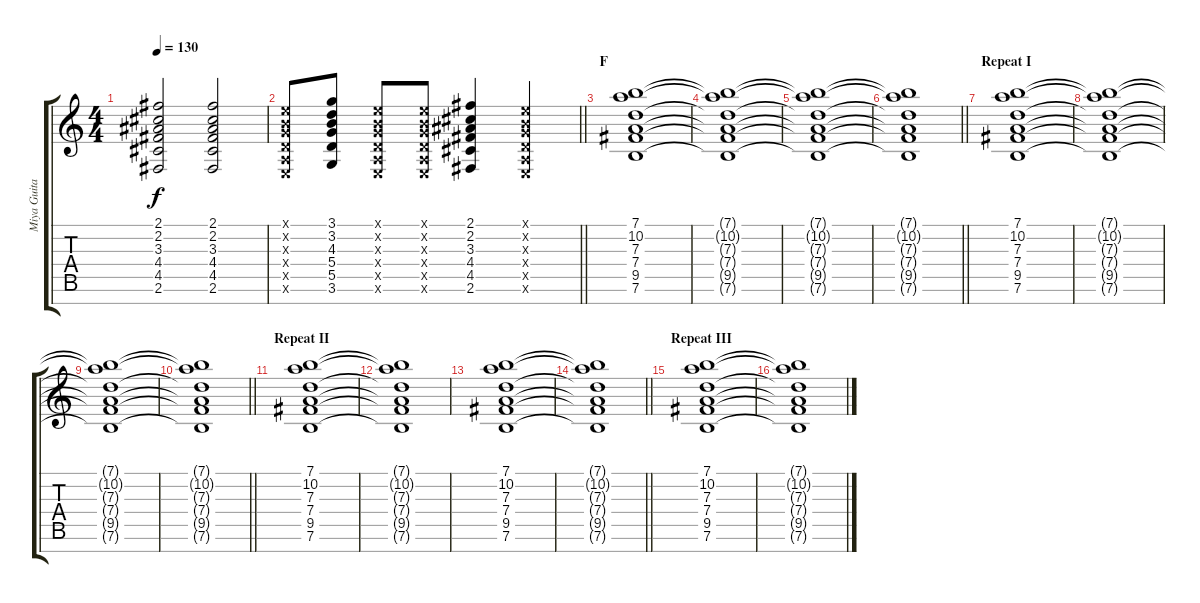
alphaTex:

\track ("Miya Guitar" "Miya Guita") {instrument electricguitarclean}
\staff {score tabs}
\tuning (E4 B3 G3 D3 A2 E2 B1) {hide}
\ts (4 4)
\tempo 130
\clef g2
\ks c
(2.1 2.2 3.3 4.4 4.5 2.6).2{dy f} (2.1 2.2 3.3 4.4 4.5 2.6).2 |
\barLineRight lightlight
(0.1{x} 0.2{x} 0.3{x} 0.4{x} 0.5{x} 0.6{x}).8 (3.1 3.2 4.3 5.4 5.5 3.6).8 (0.1{x} 0.2{x} 0.3{x} 0.4{x} 0.5{x} 0.6{x}).8 (0.1{x} 0.2{x} 0.3{x} 0.4{x} 0.5{x} 0.6{x}).8 (2.1 2.2 3.3 4.4 4.5 2.6).4 (0.1{x} 0.2{x} 0.3{x} 0.4{x} 0.5{x} 0.6{x}).4 |
\section ("" "F")
(7.1 10.2 7.3 7.4 9.5 7.6).1 |
(7.1{t} 10.2{t} 7.3{t} 7.4{t} 9.5{t} 7.6{t}).1 |
(7.1{t} 10.2{t} 7.3{t} 7.4{t} 9.5{t} 7.6{t}).1 |
\barLineRight lightlight
(7.1{t} 10.2{t} 7.3{t} 7.4{t} 9.5{t} 7.6{t}).1 |
\section ("" "Repeat I")
(7.1 10.2 7.3 7.4 9.5 7.6).1 |
(7.1{t} 10.2{t} 7.3{t} 7.4{t} 9.5{t} 7.6{t}).1 |
(7.1{t} 10.2{t} 7.3{t} 7.4{t} 9.5{t} 7.6{t}).1 |
\barLineRight lightlight
(7.1{t} 10.2{t} 7.3{t} 7.4{t} 9.5{t} 7.6{t}).1 |
\section ("" "Repeat II")
(7.1 10.2 7.3 7.4 9.5 7.6).1 |
(7.1{t} 10.2{t} 7.3{t} 7.4{t} 9.5{t} 7.6{t}).1 |
(7.1 10.2 7.3 7.4 9.5 7.6).1 |
\barLineRight lightlight
(7.1{t} 10.2{t} 7.3{t} 7.4{t} 9.5{t} 7.6{t}).1 |
\section ("" "Repeat III")
(7.1 10.2 7.3 7.4 9.5 7.6).1 |
(7.1{t} 10.2{t} 7.3{t} 7.4{t} 9.5{t} 7.6{t}).1
